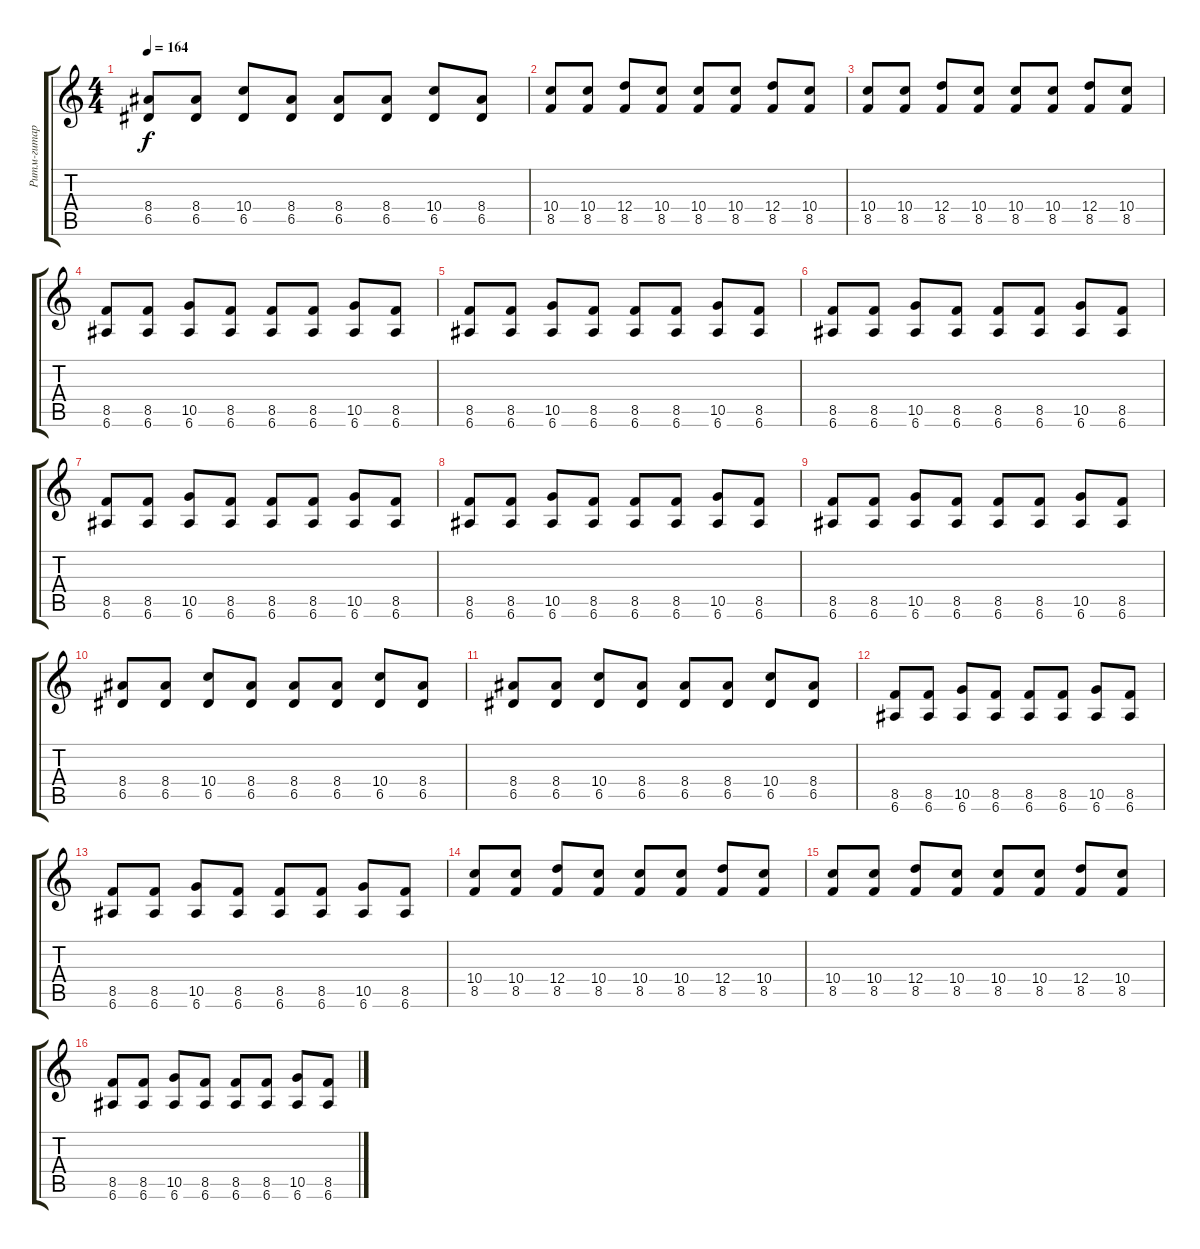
\track ("Ритм-гитара" "Ритм-гитар") {instrument electricbasspick}
\staff {score tabs}
\tuning (E4 B3 G3 D3 A2 E2) {hide}
\ts (4 4)
\tempo 164
\clef g2
\ks c
(8.4 6.5).8{dy f} (8.4 6.5).8 (10.4 6.5).8 (8.4 6.5).8 (8.4 6.5).8 (8.4 6.5).8 (10.4 6.5).8 (8.4 6.5).8 |
(10.4 8.5).8 (10.4 8.5).8 (12.4 8.5).8 (10.4 8.5).8 (10.4 8.5).8 (10.4 8.5).8 (12.4 8.5).8 (10.4 8.5).8 |
(10.4 8.5).8 (10.4 8.5).8 (12.4 8.5).8 (10.4 8.5).8 (10.4 8.5).8 (10.4 8.5).8 (12.4 8.5).8 (10.4 8.5).8 |
(8.5 6.6).8 (8.5 6.6).8 (10.5 6.6).8 (8.5 6.6).8 (8.5 6.6).8 (8.5 6.6).8 (10.5 6.6).8 (8.5 6.6).8 |
(8.5 6.6).8 (8.5 6.6).8 (10.5 6.6).8 (8.5 6.6).8 (8.5 6.6).8 (8.5 6.6).8 (10.5 6.6).8 (8.5 6.6).8 |
(8.5 6.6).8 (8.5 6.6).8 (10.5 6.6).8 (8.5 6.6).8 (8.5 6.6).8 (8.5 6.6).8 (10.5 6.6).8 (8.5 6.6).8 |
(8.5 6.6).8 (8.5 6.6).8 (10.5 6.6).8 (8.5 6.6).8 (8.5 6.6).8 (8.5 6.6).8 (10.5 6.6).8 (8.5 6.6).8 |
(8.5 6.6).8 (8.5 6.6).8 (10.5 6.6).8 (8.5 6.6).8 (8.5 6.6).8 (8.5 6.6).8 (10.5 6.6).8 (8.5 6.6).8 |
(8.5 6.6).8 (8.5 6.6).8 (10.5 6.6).8 (8.5 6.6).8 (8.5 6.6).8 (8.5 6.6).8 (10.5 6.6).8 (8.5 6.6).8 |
(8.4 6.5).8 (8.4 6.5).8 (10.4 6.5).8 (8.4 6.5).8 (8.4 6.5).8 (8.4 6.5).8 (10.4 6.5).8 (8.4 6.5).8 |
(8.4 6.5).8 (8.4 6.5).8 (10.4 6.5).8 (8.4 6.5).8 (8.4 6.5).8 (8.4 6.5).8 (10.4 6.5).8 (8.4 6.5).8 |
(8.5 6.6).8 (8.5 6.6).8 (10.5 6.6).8 (8.5 6.6).8 (8.5 6.6).8 (8.5 6.6).8 (10.5 6.6).8 (8.5 6.6).8 |
(8.5 6.6).8 (8.5 6.6).8 (10.5 6.6).8 (8.5 6.6).8 (8.5 6.6).8 (8.5 6.6).8 (10.5 6.6).8 (8.5 6.6).8 |
(10.4 8.5).8 (10.4 8.5).8 (12.4 8.5).8 (10.4 8.5).8 (10.4 8.5).8 (10.4 8.5).8 (12.4 8.5).8 (10.4 8.5).8 |
(10.4 8.5).8 (10.4 8.5).8 (12.4 8.5).8 (10.4 8.5).8 (10.4 8.5).8 (10.4 8.5).8 (12.4 8.5).8 (10.4 8.5).8 |
(8.5 6.6).8 (8.5 6.6).8 (10.5 6.6).8 (8.5 6.6).8 (8.5 6.6).8 (8.5 6.6).8 (10.5 6.6).8 (8.5 6.6).8
